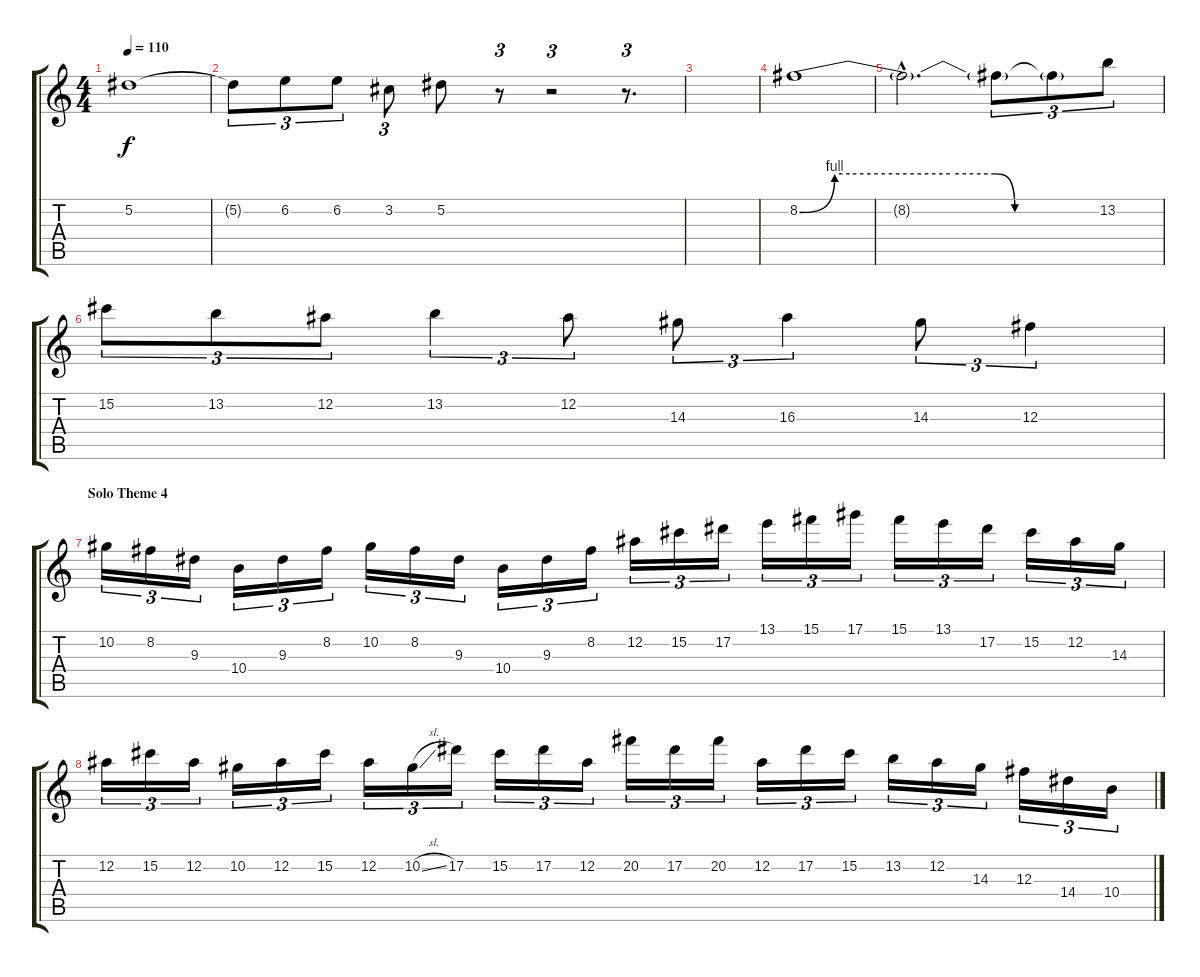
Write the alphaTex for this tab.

\track "" {instrument distortionguitar}
\staff {score tabs}
\tuning (Eb4 Bb3 Gb3 Db3 Ab2 Eb2) {hide}
\ts (4 4)
\tempo 110
\clef g2
\ks c
5.2.1{dy f} |
5.2{t}.8{tu (3 2)} 6.2.8{tu (3 2)} 6.2.8{tu (3 2)} 3.2.8{tu (3 2)} 5.2.8 r.8{tu (3 2)} r.2{tu (3 2)} r.8{d tu (3 2)} |
|
8.2{be (custom 0 0 7 4 10 4 30 4 39 4 43 0 60 0)}.1 |
8.2{hac t}.2{d} 8.2{t}.8{tu (3 2)} 8.2{t}.8{tu (3 2)} 13.2.8{tu (3 2)} |
15.2.8{tu (3 2)} 13.2.8{tu (3 2)} 12.2.8{tu (3 2)} 13.2.4{tu (3 2)} 12.2.8{tu (3 2)} 14.3.8{tu (3 2)} 16.3.4{tu (3 2)} 14.3.8{tu (3 2)} 12.3.4{tu (3 2)} |
\section ("" "Solo Theme 4")
10.2.16{tu (3 2)} 8.2.16{tu (3 2)} 9.3.16{tu (3 2)} 10.4.16{tu (3 2)} 9.3.16{tu (3 2)} 8.2.16{tu (3 2)} 10.2.16{tu (3 2)} 8.2.16{tu (3 2)} 9.3.16{tu (3 2)} 10.4.16{tu (3 2)} 9.3.16{tu (3 2)} 8.2.16{tu (3 2)} 12.2.16{tu (3 2)} 15.2.16{tu (3 2)} 17.2.16{tu (3 2)} 13.1.16{tu (3 2)} 15.1.16{tu (3 2)} 17.1.16{tu (3 2)} 15.1.16{tu (3 2)} 13.1.16{tu (3 2)} 17.2.16{tu (3 2)} 15.2.16{tu (3 2)} 12.2.16{tu (3 2)} 14.3.16{tu (3 2)} |
12.2.16{tu (3 2)} 15.2.16{tu (3 2)} 12.2.16{tu (3 2)} 10.2.16{tu (3 2)} 12.2.16{tu (3 2)} 15.2.16{tu (3 2)} 12.2.16{tu (3 2)} 10.2{sl}.16{tu (3 2)} 17.2.16{tu (3 2)} 15.2.16{tu (3 2)} 17.2.16{tu (3 2)} 12.2.16{tu (3 2)} 20.2.16{tu (3 2)} 17.2.16{tu (3 2)} 20.2.16{tu (3 2)} 12.2.16{tu (3 2)} 17.2.16{tu (3 2)} 15.2.16{tu (3 2)} 13.2.16{tu (3 2)} 12.2.16{tu (3 2)} 14.3.16{tu (3 2)} 12.3.16{tu (3 2)} 14.4.16{tu (3 2)} 10.4.16{tu (3 2)}
